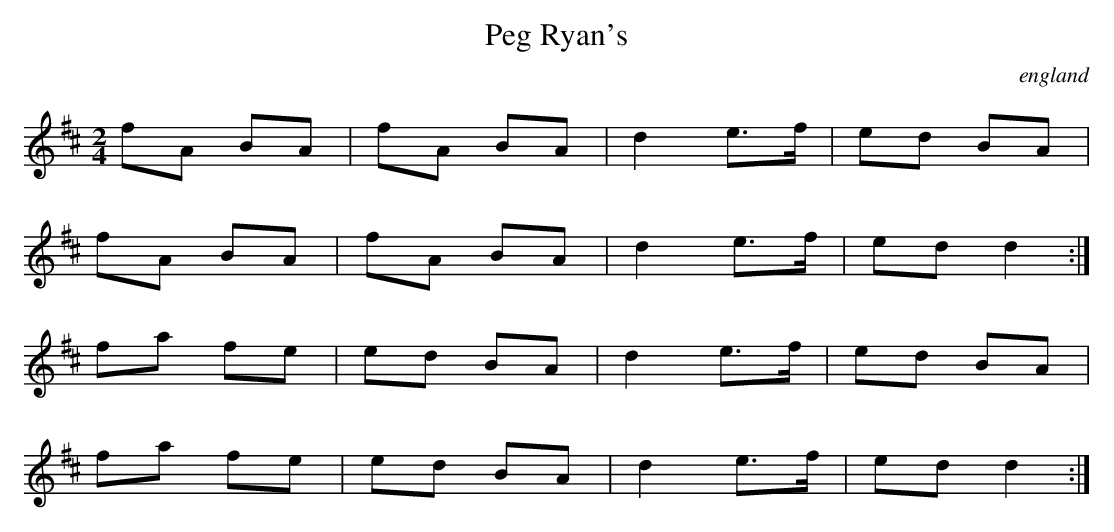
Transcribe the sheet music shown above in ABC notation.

X:1
T:Peg Ryan's
O:england
M:2/4
L:1/8
K:D Major
fA BA|fA BA|d2 e3/2f/|ed BA|
fA BA|fA BA|d2 e3/2f/|ed d2:|
fa fe|ed BA|d2 e3/2f/|ed BA|
fa fe|ed BA|d2 e3/2f/|ed d2:|
